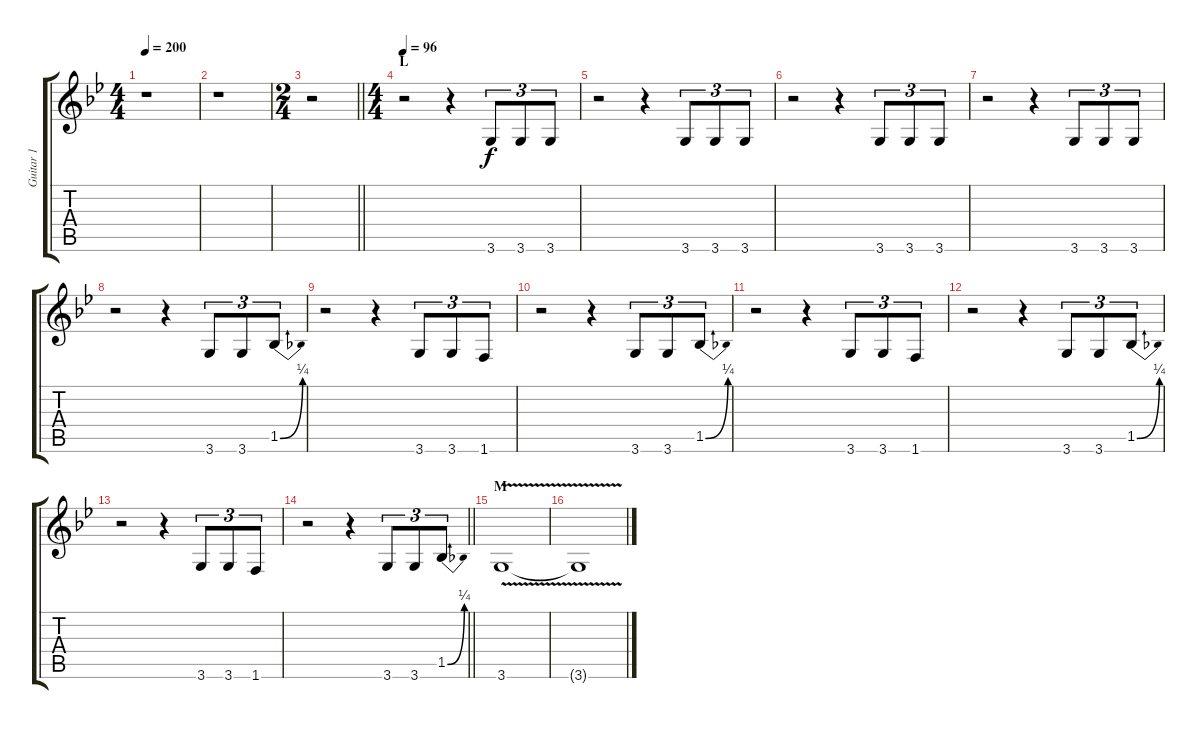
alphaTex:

\track ("Guitar 1" "Guitar 1") {instrument overdrivenguitar}
\staff {score tabs}
\tuning (E4 B3 G3 D3 A2 E2) {hide}
\ts (4 4)
\tempo 200
\clef g2
\ks gminor
r.1{dy f} |
r.1 |
\ts (2 4)
\barLineRight lightlight
r.2 |
\ts (4 4)
\section ("" "L")
\tempo 96
r.2 r.4 3.6.8{tu (3 2)} 3.6.8{tu (3 2)} 3.6.8{tu (3 2)} |
r.2 r.4 3.6.8{tu (3 2)} 3.6.8{tu (3 2)} 3.6.8{tu (3 2)} |
r.2 r.4 3.6.8{tu (3 2)} 3.6.8{tu (3 2)} 3.6.8{tu (3 2)} |
r.2 r.4 3.6.8{tu (3 2)} 3.6.8{tu (3 2)} 3.6.8{tu (3 2)} |
r.2 r.4 3.6.8{tu (3 2)} 3.6.8{tu (3 2)} 1.5{be (bend 0 0 60 1)}.8{tu (3 2)} |
r.2 r.4 3.6.8{tu (3 2)} 3.6.8{tu (3 2)} 1.6.8{tu (3 2)} |
r.2 r.4 3.6.8{tu (3 2)} 3.6.8{tu (3 2)} 1.5{be (bend 0 0 60 1)}.8{tu (3 2)} |
r.2 r.4 3.6.8{tu (3 2)} 3.6.8{tu (3 2)} 1.6.8{tu (3 2)} |
r.2 r.4 3.6.8{tu (3 2)} 3.6.8{tu (3 2)} 1.5{be (bend 0 0 60 1)}.8{tu (3 2)} |
r.2 r.4 3.6.8{tu (3 2)} 3.6.8{tu (3 2)} 1.6.8{tu (3 2)} |
\barLineRight lightlight
r.2 r.4 3.6.8{tu (3 2)} 3.6.8{tu (3 2)} 1.5{be (bend 0 0 60 1)}.8{tu (3 2)} |
\section ("" "M")
3.6{v}.1{volume 2} |
3.6{t}.1
